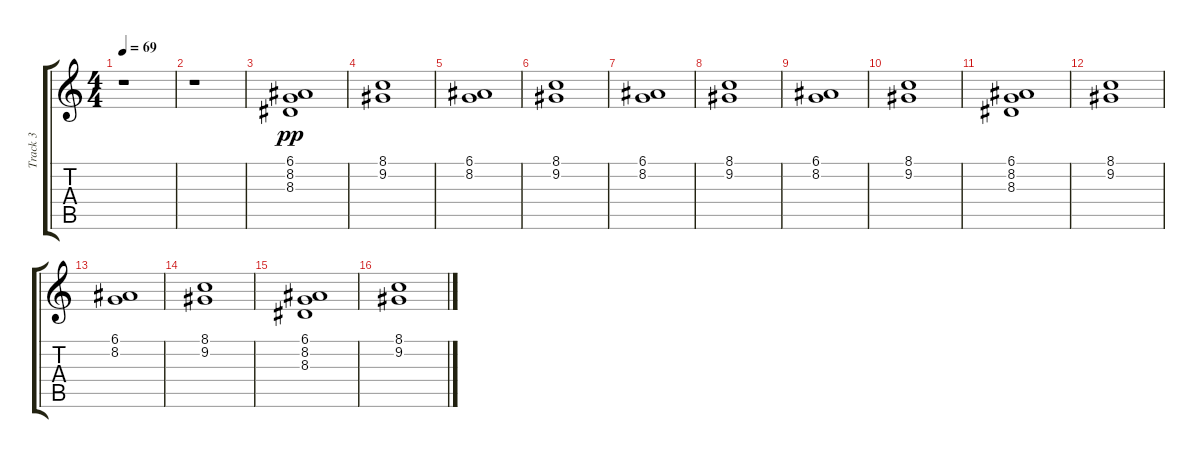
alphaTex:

\track ("Track 3" "Track 3") {instrument pad2warm}
\staff {score tabs}
\tuning (E4 B3 G3 D3 A2 E2) {hide}
\ts (4 4)
\tempo 69
\clef g2
\ks c
r.1{dy pp} |
r.1 |
(6.1 8.2 8.3).1 |
(8.1 9.2).1 |
(6.1 8.2).1 |
(8.1 9.2).1 |
(6.1 8.2).1 |
(8.1 9.2).1 |
(6.1 8.2).1 |
(8.1 9.2).1 |
(6.1 8.2 8.3).1 |
(8.1 9.2).1 |
(6.1 8.2).1 |
(8.1 9.2).1 |
(6.1 8.2 8.3).1 |
(8.1 9.2).1
